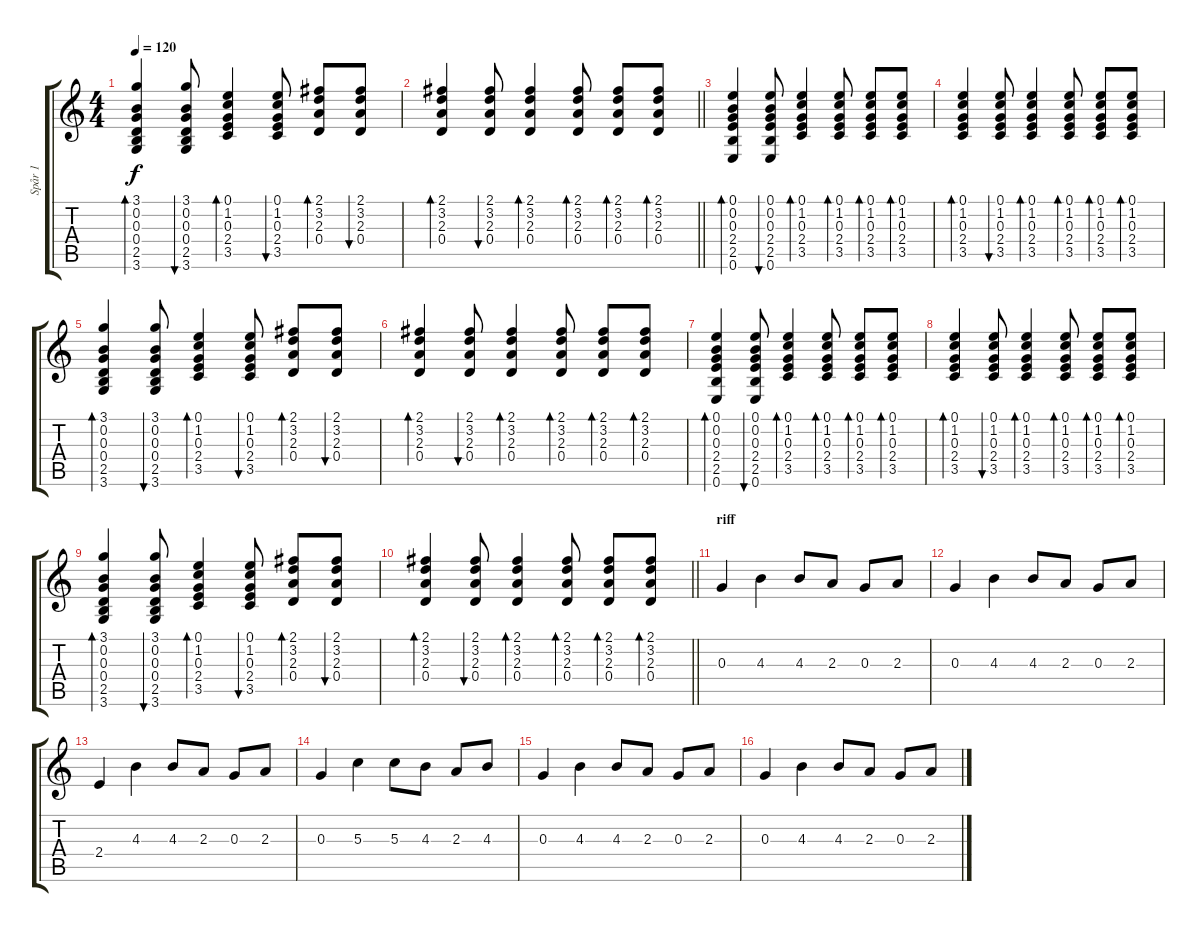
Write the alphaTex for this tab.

\track ("Spår 1" "Spår 1") {instrument acousticguitarsteel}
\staff {score tabs}
\tuning (E4 B3 G3 D3 A2 E2) {hide}
\ts (4 4)
\tempo 120
\clef g2
\ks c
(3.1 0.2 0.3 0.4 2.5 3.6).4{bd 60 dy f} (3.1 0.2 0.3 0.4 2.5 3.6).8{bu 60} (0.1 1.2 0.3 2.4 3.5).4{bd 60} (0.1 1.2 0.3 2.4 3.5).8{bu 60} (2.1 3.2 2.3 0.4).8{bd 60} (2.1 3.2 2.3 0.4).8{bu 60} |
\barLineRight lightlight
(2.1 3.2 2.3 0.4).4{bd 60} (2.1 3.2 2.3 0.4).8{bu 60} (2.1 3.2 2.3 0.4).4{bd 60} (2.1 3.2 2.3 0.4).8{bd 60} (2.1 3.2 2.3 0.4).8{bd 60} (2.1 3.2 2.3 0.4).8{bd 60} |
(0.1 0.2 0.3 2.4 2.5 0.6).4{bd 60} (0.1 0.2 0.3 2.4 2.5 0.6).8{bu 60} (0.1 1.2 0.3 2.4 3.5).4{bd 60} (0.1 1.2 0.3 2.4 3.5).8{bd 60} (0.1 1.2 0.3 2.4 3.5).8{bd 60} (0.1 1.2 0.3 2.4 3.5).8{bd 60} |
(0.1 1.2 0.3 2.4 3.5).4{bd 60} (0.1 1.2 0.3 2.4 3.5).8{bu 60} (0.1 1.2 0.3 2.4 3.5).4{bd 60} (0.1 1.2 0.3 2.4 3.5).8{bd 60} (0.1 1.2 0.3 2.4 3.5).8{bd 60} (0.1 1.2 0.3 2.4 3.5).8{bd 60} |
(3.1 0.2 0.3 0.4 2.5 3.6).4{bd 60} (3.1 0.2 0.3 0.4 2.5 3.6).8{bu 60} (0.1 1.2 0.3 2.4 3.5).4{bd 60} (0.1 1.2 0.3 2.4 3.5).8{bu 60} (2.1 3.2 2.3 0.4).8{bd 60} (2.1 3.2 2.3 0.4).8{bu 60} |
(2.1 3.2 2.3 0.4).4{bd 60} (2.1 3.2 2.3 0.4).8{bu 60} (2.1 3.2 2.3 0.4).4{bd 60} (2.1 3.2 2.3 0.4).8{bd 60} (2.1 3.2 2.3 0.4).8{bd 60} (2.1 3.2 2.3 0.4).8{bd 60} |
(0.1 0.2 0.3 2.4 2.5 0.6).4{bd 60} (0.1 0.2 0.3 2.4 2.5 0.6).8{bu 60} (0.1 1.2 0.3 2.4 3.5).4{bd 60} (0.1 1.2 0.3 2.4 3.5).8{bd 60} (0.1 1.2 0.3 2.4 3.5).8{bd 60} (0.1 1.2 0.3 2.4 3.5).8{bd 60} |
(0.1 1.2 0.3 2.4 3.5).4{bd 60} (0.1 1.2 0.3 2.4 3.5).8{bu 60} (0.1 1.2 0.3 2.4 3.5).4{bd 60} (0.1 1.2 0.3 2.4 3.5).8{bd 60} (0.1 1.2 0.3 2.4 3.5).8{bd 60} (0.1 1.2 0.3 2.4 3.5).8{bd 60} |
(3.1 0.2 0.3 0.4 2.5 3.6).4{bd 60} (3.1 0.2 0.3 0.4 2.5 3.6).8{bu 60} (0.1 1.2 0.3 2.4 3.5).4{bd 60} (0.1 1.2 0.3 2.4 3.5).8{bu 60} (2.1 3.2 2.3 0.4).8{bd 60} (2.1 3.2 2.3 0.4).8{bu 60} |
\barLineRight lightlight
(2.1 3.2 2.3 0.4).4{bd 60} (2.1 3.2 2.3 0.4).8{bu 60} (2.1 3.2 2.3 0.4).4{bd 60} (2.1 3.2 2.3 0.4).8{bd 60} (2.1 3.2 2.3 0.4).8{bd 60} (2.1 3.2 2.3 0.4).8{bd 60} |
\section ("" "riff")
0.3.4{instrument overdrivenguitar} 4.3.4 4.3.8 2.3.8 0.3.8 2.3.8 |
0.3.4 4.3.4 4.3.8 2.3.8 0.3.8 2.3.8 |
2.4.4 4.3.4 4.3.8 2.3.8 0.3.8 2.3.8 |
0.3.4 5.3.4 5.3.8 4.3.8 2.3.8 4.3.8 |
0.3.4 4.3.4 4.3.8 2.3.8 0.3.8 2.3.8 |
0.3.4 4.3.4 4.3.8 2.3.8 0.3.8 2.3.8
